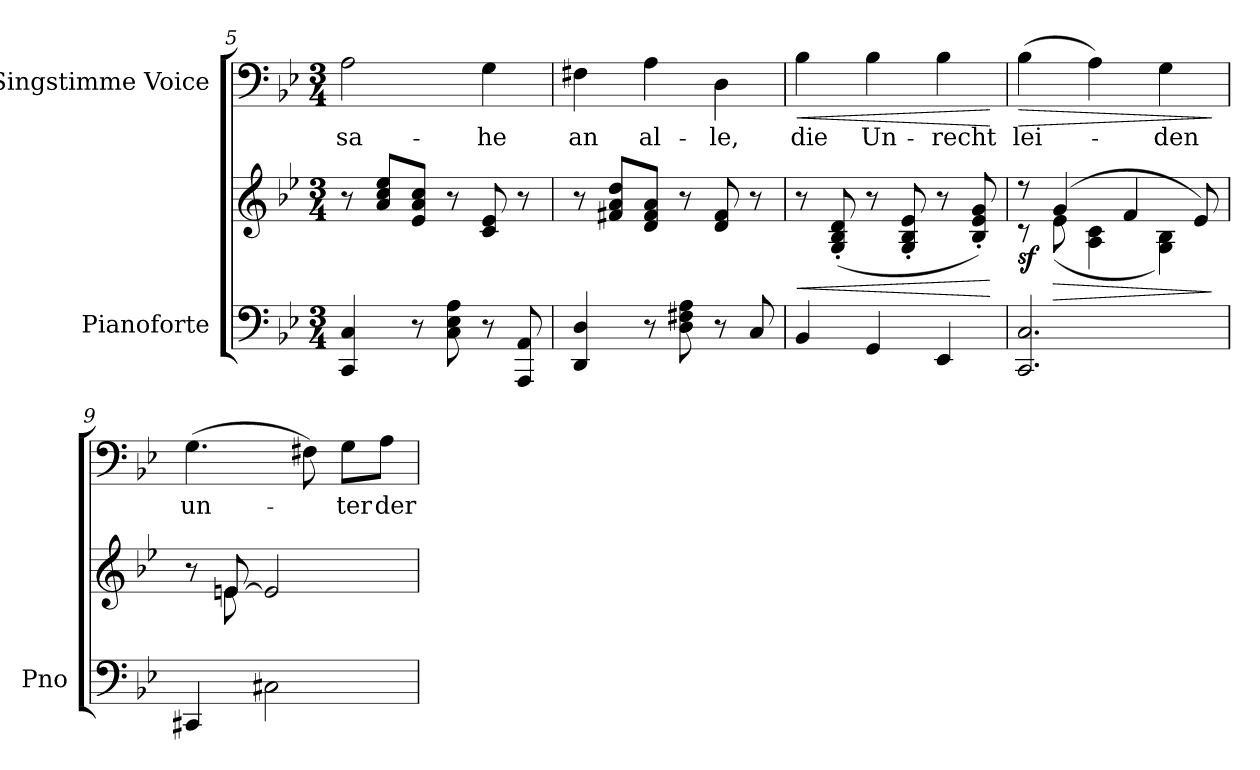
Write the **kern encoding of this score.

**kern	**kern	**dynam	**kern	**text	**dynam
*part2	*part2	*part2	*part1	*part1	*part1
*staff3	*staff2	*staff2/3	*staff1	*staff1	*staff1
*I"Pianoforte	*	*	*I"Singstimme Voice	*	*
*I'Pno	*	*	*	*	*
*clefF4	*clefG2	*	*clefF4	*	*
*k[b-e-]	*k[b-e-]	*	*k[b-e-]	*	*
*M3/4	*M3/4	*	*M3/4	*	*
=5	=5	=5	=5	=5	=5
!	!	!	!	!LO:LY:b	!
4CC/ 4C/	8r	.	2A\	sa-	.
.	8a/ 8cc/ 8ee-/L	.	.	.	.
8r	8e-/ 8a/ 8cc/J	.	.	.	.
8C\ 8E-\ 8A\	8r	.	.	.	.
!	!	!	!	!LO:LY:b	!
8r	8c/ 8e-/	.	4G\	-he	.
8AAA/ 8AA/	8r	.	.	.	.
!!LO:LB:g=z
=6	=6	=6	=6	=6	=6
!	!	!	!	!LO:LY:b	!
4DD/ 4D/	8r	.	4F#X\	an	.
.	8f#X/ 8a/ 8dd/L	.	.	.	.
!	!	!	!	!LO:LY:b	!
8r	8d/ 8f#/ 8a/J	.	4A\	al-	.
8D\ 8F#X\ 8A\	8r	.	.	.	.
!	!	!	!	!LO:LY:b	!
8r	8d/ 8f#/	.	4D\	-le,	.
8C/	8r	.	.	.	.
=7	=7	=7	=7	=7	=7
!	!	!LO:HP:b	!	!LO:LY:b	!LO:HP:b
4BB-/	8r	<	4B-\	die	<
.	(>8G/' 8B-/' 8d/'	.	.	.	.
!	!	!	!	!LO:LY:b	!
4GG/	8r	.	4B-\	Un-	.
.	8G/' 8B-/' 8e-/'	.	.	.	.
!	!	!	!	!LO:LY:b	!
4EE-/	8r	.	4B-\	-recht	.
.	8B-/' 8e-/' 8g/')	.	.	.	.
.	.	[	.	.	[
=8	=8	=8	=8	=8	=8
*	*^	*	*	*	*
!	!	!	!LO:DY:b	!	!LO:LY:b	!LO:HP:b
2.CC/ 2.C/	8r	8r	sf	(>4B-\	lei-	>
!	!	!	!LO:HP:b	!	!	!
.	(>4g/	(<8e-\	>	.	.	.
.	.	4A\ 4c\	.	4A\)	.	.
.	4f/	.	.	.	.	.
!	!	!	!	!	!LO:LY:b	!
.	.	4G\ 4B-\)	.	4G\	-den	.
.	8e-/)	.	.	.	.	.
*	*v	*v	*	*	*	*
.	.	]	.	.	]
=9	=9	=9	=9	=9	=9
*^	*^	*	*	*	*
!	!	!	!	!	!	!LO:LY:b	!
4ryy	4CC#X/	8r	8ryy	.	(>4.G\	un-	.
.	.	[8en/	(<8e\L	.	.	.	.
8B-/	2C#X\	2e/]	2ryy	.	.	.	.
8A/	.	.	.	.	8F#X\)	.	.
!	!	!	!	!	!	!LO:LY:b	!
8B-/	.	.	.	.	8G\L	-ter	.
!	!	!	!	!	!	!LO:LY:b	!
8En/J)	.	.	.	.	8A\J	der	.
*v	*v	*	*	*	*	*	*
*	*v	*v	*	*	*	*
=	=	=	=	=	=
*-	*-	*-	*-	*-	*-
